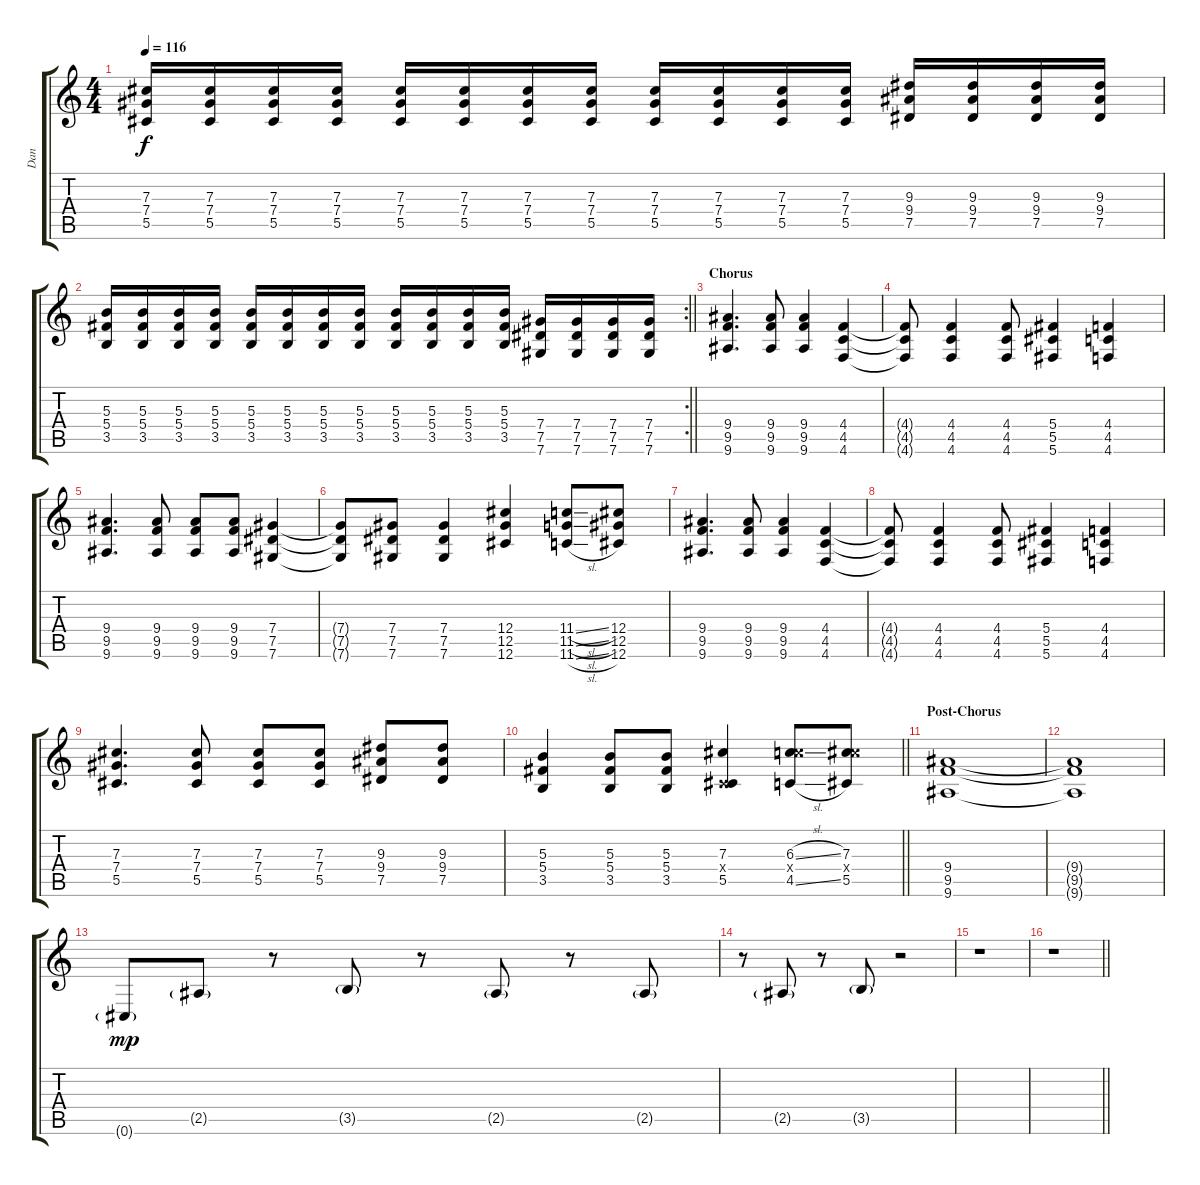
\track ("Dan" "Dan") {instrument distortionguitar}
\staff {score tabs}
\tuning (Eb4 Bb3 Gb3 Db3 Ab2 Db2) {hide}
\ts (4 4)
\tempo 116
\clef g2
\ks c
(7.3 7.4 5.5).16{dy f} (7.3 7.4 5.5).16 (7.3 7.4 5.5).16 (7.3 7.4 5.5).16 (7.3 7.4 5.5).16 (7.3 7.4 5.5).16 (7.3 7.4 5.5).16 (7.3 7.4 5.5).16 (7.3 7.4 5.5).16 (7.3 7.4 5.5).16 (7.3 7.4 5.5).16 (7.3 7.4 5.5).16 (9.3 9.4 7.5).16 (9.3 9.4 7.5).16 (9.3 9.4 7.5).16 (9.3 9.4 7.5).16 |
\rc 2
\barLineRight lightlight
(5.3 5.4 3.5).16 (5.3 5.4 3.5).16 (5.3 5.4 3.5).16 (5.3 5.4 3.5).16 (5.3 5.4 3.5).16 (5.3 5.4 3.5).16 (5.3 5.4 3.5).16 (5.3 5.4 3.5).16 (5.3 5.4 3.5).16 (5.3 5.4 3.5).16 (5.3 5.4 3.5).16 (5.3 5.4 3.5).16 (7.4 7.5 7.6).16 (7.4 7.5 7.6).16 (7.4 7.5 7.6).16 (7.4 7.5 7.6).16 |
\section ("" "Chorus")
(9.4 9.5 9.6).4{d} (9.4 9.5 9.6).8 (9.4 9.5 9.6).4 (4.4 4.5 4.6).4 |
(4.4{t} 4.5{t} 4.6{t}).8 (4.4 4.5 4.6).4 (4.4 4.5 4.6).8 (5.4 5.5 5.6).4 (4.4 4.5 4.6).4 |
(9.4 9.5 9.6).4{d} (9.4 9.5 9.6).8 (9.4 9.5 9.6).8 (9.4 9.5 9.6).8 (7.4 7.5 7.6).4 |
(7.4{t} 7.5{t} 7.6{t}).8 (7.4 7.5 7.6).8 (7.4 7.5 7.6).4 (12.4 12.5 12.6).4 (11.4{sl} 11.5{sl} 11.6{sl}).8 (12.4 12.5 12.6).8 |
(9.4 9.5 9.6).4{d} (9.4 9.5 9.6).8 (9.4 9.5 9.6).4 (4.4 4.5 4.6).4 |
(4.4{t} 4.5{t} 4.6{t}).8 (4.4 4.5 4.6).4 (4.4 4.5 4.6).8 (5.4 5.5 5.6).4 (4.4 4.5 4.6).4 |
(7.3 7.4 5.5).4{d} (7.3 7.4 5.5).8 (7.3 7.4 5.5).8 (7.3 7.4 5.5).8 (9.3 9.4 7.5).8 (9.3 9.4 7.5).8 |
\barLineRight lightlight
(5.3 5.4 3.5).4 (5.3 5.4 3.5).8 (5.3 5.4 3.5).8 (7.3 0.4{x} 5.5).4 (6.3{sl} 11.4{x} 4.5{sl}).8 (7.3 12.4{x} 5.5).8 |
\section ("" "Post-Chorus")
(9.4 9.5 9.6).1{volume 4} |
(9.4{t} 9.5{t} 9.6{t}).1 |
0.6{g}.8{dy mp volume 16} 2.5{g}.8 r.8 3.5{g}.8 r.8 2.5{g}.8 r.8 2.5{g}.8 |
r.8 2.5{g}.8 r.8 3.5{g}.8 r.2 |
r.1 |
\barLineRight lightlight
r.1
